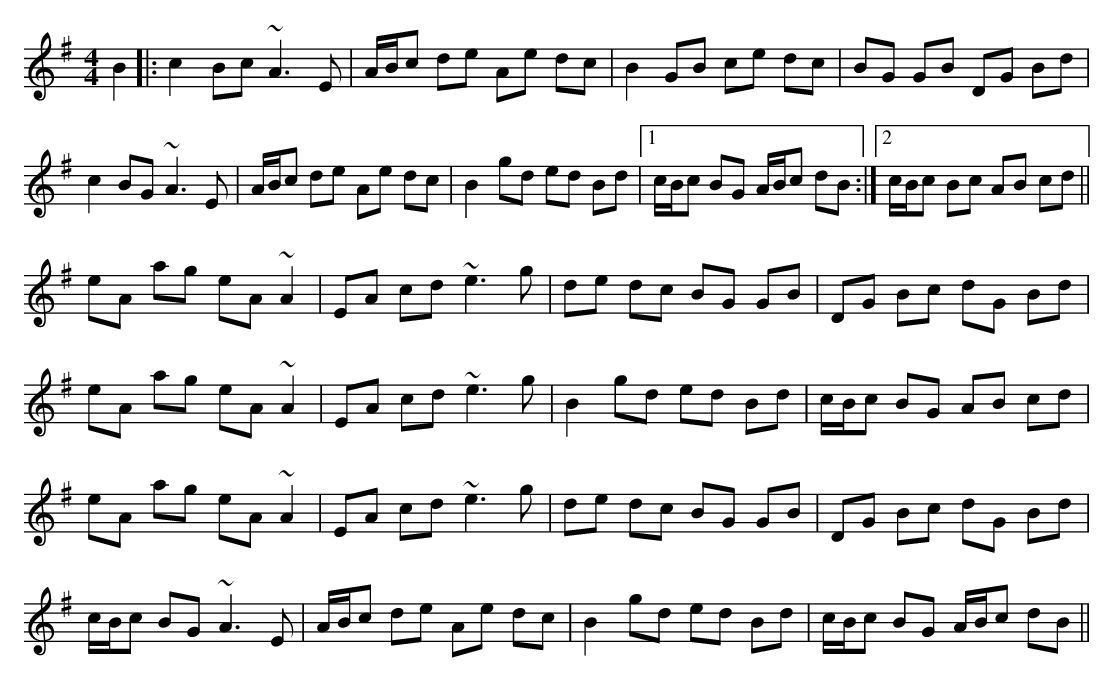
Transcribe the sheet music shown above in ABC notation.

X:1
M:4/4
K:Emin
B2|:c2Bc ~A3E|A/B/c de Ae dc|B2 GB ce dc|BG GB DG Bd|
c2 BG ~A3E|A/B/c de Ae dc|B2gd ed Bd|1 c/B/c BG A/B/c dB:|2 c/B/c Bc AB cd||
eA A'g eA ~A2|EA cd ~e3g|de dc BG GB|DG Bc dG Bd|
eA A'g eA ~A2|EA cd ~e3g|B2gd ed Bd|c/B/c BG AB cd|
eA A'g eA ~A2|EA cd ~e3g|de dc BG GB|DG Bc dG Bd|
c/B/c BG ~A3E|A/B/c de Ae dc|B2gd ed Bd| c/B/c BG A/B/c dB||
